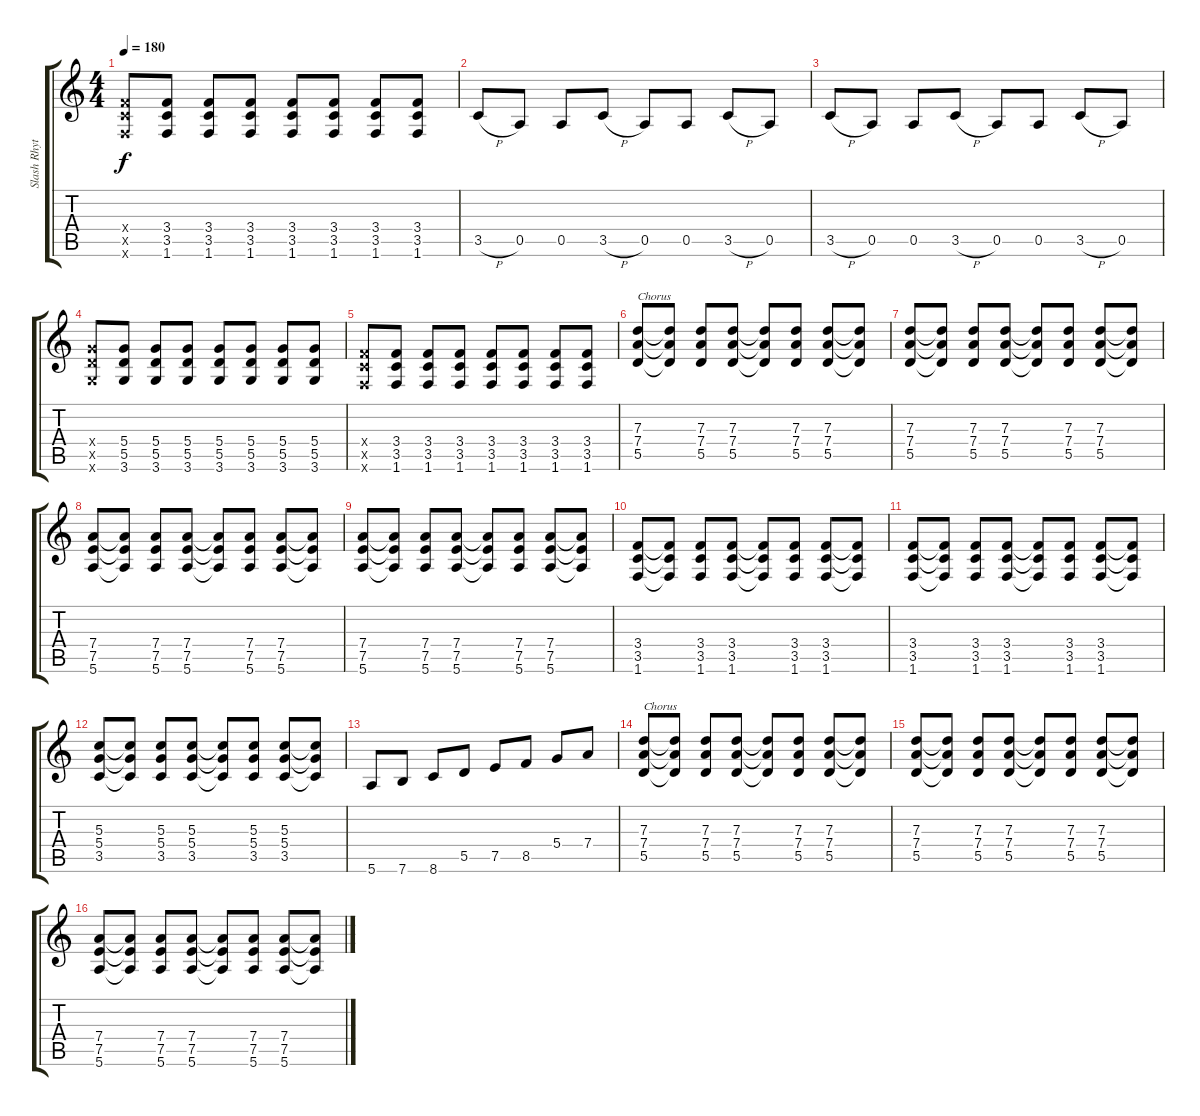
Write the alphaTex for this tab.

\track ("Slash Rhythm" "Slash Rhyt") {instrument overdrivenguitar}
\staff {score tabs}
\tuning (E4 B3 G3 D3 A2 E2) {hide}
\ts (4 4)
\tempo 180
\clef g2
\ks c
(3.4{x} 3.5{x} 1.6{x}).8{dy f} (3.4 3.5 1.6).8 (3.4 3.5 1.6).8 (3.4 3.5 1.6).8 (3.4 3.5 1.6).8 (3.4 3.5 1.6).8 (3.4 3.5 1.6).8 (3.4 3.5 1.6).8 |
3.5{h}.8 0.5.8 0.5.8 3.5{h}.8 0.5.8 0.5.8 3.5{h}.8 0.5.8 |
3.5{h}.8 0.5.8 0.5.8 3.5{h}.8 0.5.8 0.5.8 3.5{h}.8 0.5.8 |
(5.4{x} 5.5{x} 3.6{x}).8 (5.4 5.5 3.6).8 (5.4 5.5 3.6).8 (5.4 5.5 3.6).8 (5.4 5.5 3.6).8 (5.4 5.5 3.6).8 (5.4 5.5 3.6).8 (5.4 5.5 3.6).8 |
(3.4{x} 3.5{x} 1.6{x}).8 (3.4 3.5 1.6).8 (3.4 3.5 1.6).8 (3.4 3.5 1.6).8 (3.4 3.5 1.6).8 (3.4 3.5 1.6).8 (3.4 3.5 1.6).8 (3.4 3.5 1.6).8 |
(7.3 7.4 5.5).8{txt "Chorus"} (7.3{t} 7.4{t} 5.5{t}).8 (7.3 7.4 5.5).8 (7.3 7.4 5.5).8 (7.3{t} 7.4{t} 5.5{t}).8 (7.3 7.4 5.5).8 (7.3 7.4 5.5).8 (7.3{t} 7.4{t} 5.5{t}).8 |
(7.3 7.4 5.5).8 (7.3{t} 7.4{t} 5.5{t}).8 (7.3 7.4 5.5).8 (7.3 7.4 5.5).8 (7.3{t} 7.4{t} 5.5{t}).8 (7.3 7.4 5.5).8 (7.3 7.4 5.5).8 (7.3{t} 7.4{t} 5.5{t}).8 |
(7.4 7.5 5.6).8 (7.4{t} 7.5{t} 5.6{t}).8 (7.4 7.5 5.6).8 (7.4 7.5 5.6).8 (7.4{t} 7.5{t} 5.6{t}).8 (7.4 7.5 5.6).8 (7.4 7.5 5.6).8 (7.4{t} 7.5{t} 5.6{t}).8 |
(7.4 7.5 5.6).8 (7.4{t} 7.5{t} 5.6{t}).8 (7.4 7.5 5.6).8 (7.4 7.5 5.6).8 (7.4{t} 7.5{t} 5.6{t}).8 (7.4 7.5 5.6).8 (7.4 7.5 5.6).8 (7.4{t} 7.5{t} 5.6{t}).8 |
(3.4 3.5 1.6).8 (3.4{t} 3.5{t} 1.6{t}).8 (3.4 3.5 1.6).8 (3.4 3.5 1.6).8 (3.4{t} 3.5{t} 1.6{t}).8 (3.4 3.5 1.6).8 (3.4 3.5 1.6).8 (3.4{t} 3.5{t} 1.6{t}).8 |
(3.4 3.5 1.6).8 (3.4{t} 3.5{t} 1.6{t}).8 (3.4 3.5 1.6).8 (3.4 3.5 1.6).8 (3.4{t} 3.5{t} 1.6{t}).8 (3.4 3.5 1.6).8 (3.4 3.5 1.6).8 (3.4{t} 3.5{t} 1.6{t}).8 |
(5.3 5.4 3.5).8 (5.3{t} 5.4{t} 3.5{t}).8 (5.3 5.4 3.5).8 (5.3 5.4 3.5).8 (5.3{t} 5.4{t} 3.5{t}).8 (5.3 5.4 3.5).8 (5.3 5.4 3.5).8 (5.3{t} 5.4{t} 3.5{t}).8 |
5.6.8 7.6.8 8.6.8 5.5.8 7.5.8 8.5.8 5.4.8 7.4.8 |
(7.3 7.4 5.5).8{txt "Chorus"} (7.3{t} 7.4{t} 5.5{t}).8 (7.3 7.4 5.5).8 (7.3 7.4 5.5).8 (7.3{t} 7.4{t} 5.5{t}).8 (7.3 7.4 5.5).8 (7.3 7.4 5.5).8 (7.3{t} 7.4{t} 5.5{t}).8 |
(7.3 7.4 5.5).8 (7.3{t} 7.4{t} 5.5{t}).8 (7.3 7.4 5.5).8 (7.3 7.4 5.5).8 (7.3{t} 7.4{t} 5.5{t}).8 (7.3 7.4 5.5).8 (7.3 7.4 5.5).8 (7.3{t} 7.4{t} 5.5{t}).8 |
(7.4 7.5 5.6).8 (7.4{t} 7.5{t} 5.6{t}).8 (7.4 7.5 5.6).8 (7.4 7.5 5.6).8 (7.4{t} 7.5{t} 5.6{t}).8 (7.4 7.5 5.6).8 (7.4 7.5 5.6).8 (7.4{t} 7.5{t} 5.6{t}).8
